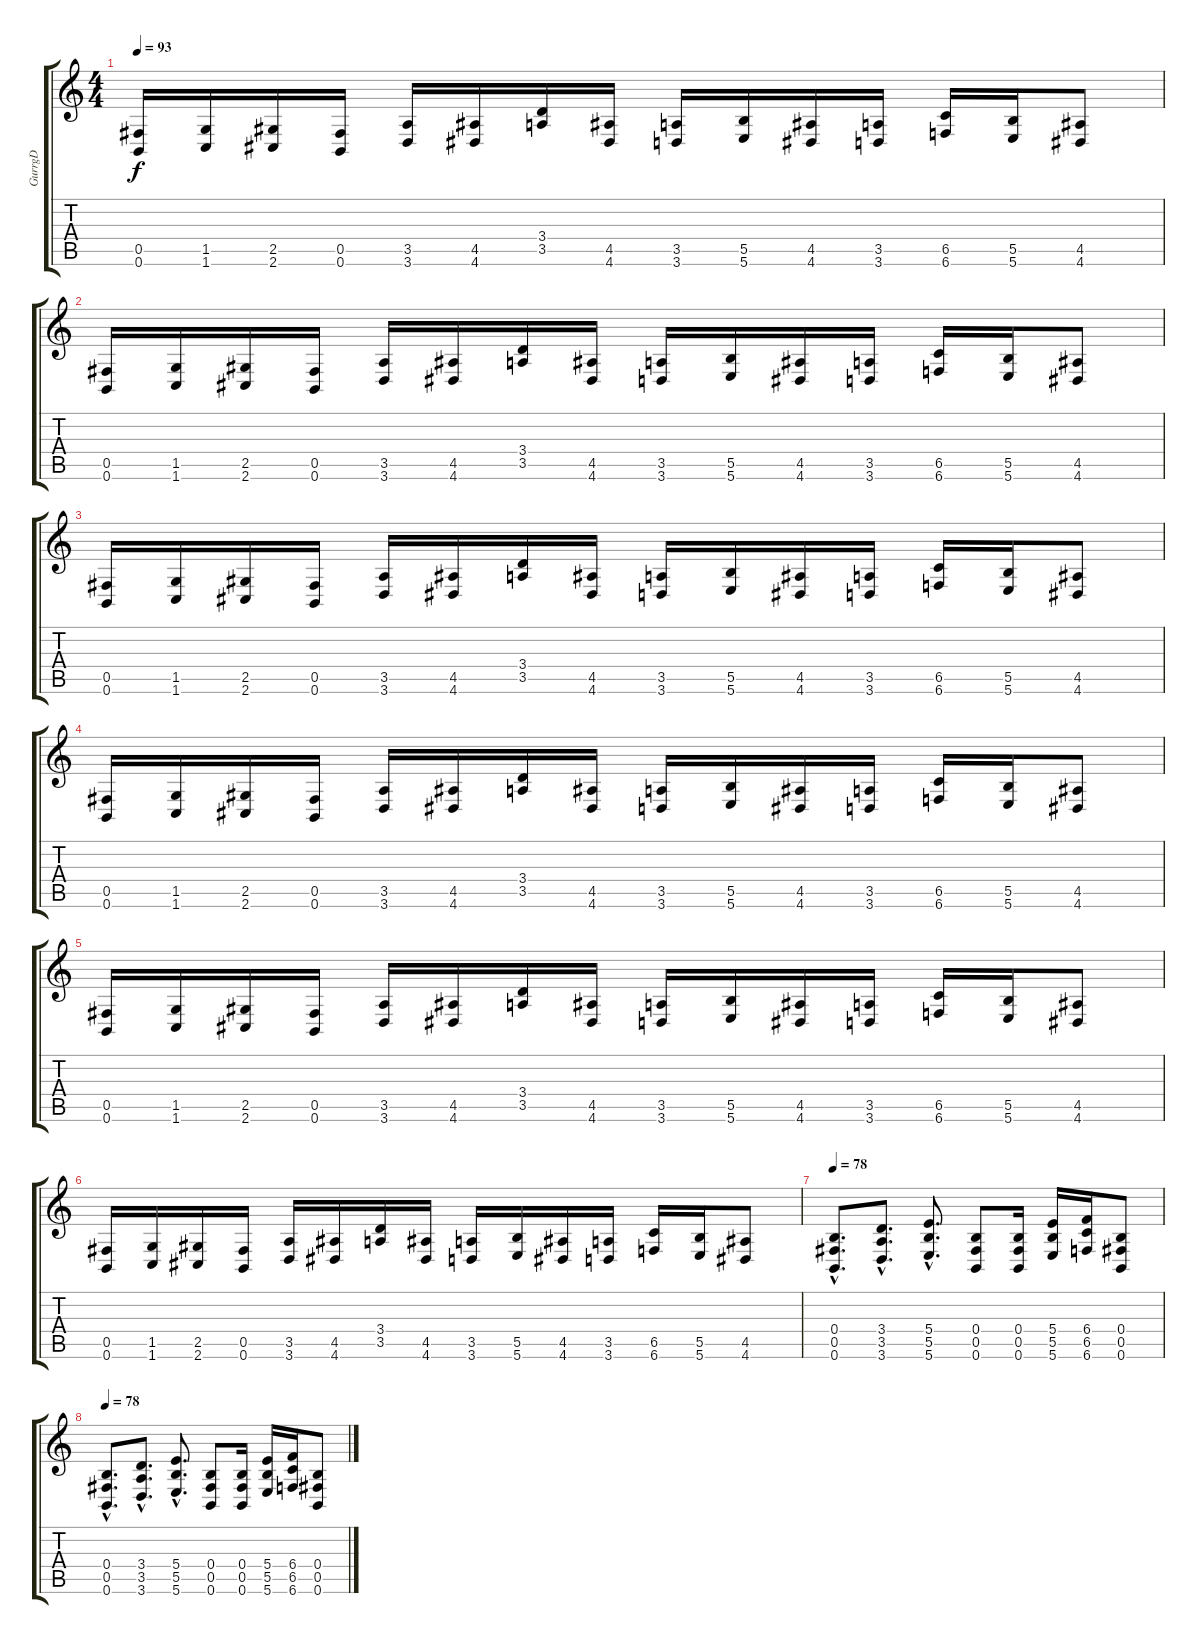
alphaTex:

\track ("GurrgD" "GurrgD") {instrument overdrivenguitar}
\staff {score tabs}
\tuning (Db4 Ab3 E3 B2 Gb2 B1) {hide}
\ts (4 4)
\tempo 93
\clef g2
\ks c
(0.5 0.6).16{dy f} (1.5 1.6).16 (2.5 2.6).16 (0.5 0.6).16 (3.5 3.6).16 (4.5 4.6).16 (3.4 3.5).16 (4.5 4.6).16 (3.5 3.6).16 (5.5 5.6).16 (4.5 4.6).16 (3.5 3.6).16 (6.5 6.6).16 (5.5 5.6).16 (4.5 4.6).8 |
(0.5 0.6).16 (1.5 1.6).16 (2.5 2.6).16 (0.5 0.6).16 (3.5 3.6).16 (4.5 4.6).16 (3.4 3.5).16 (4.5 4.6).16 (3.5 3.6).16 (5.5 5.6).16 (4.5 4.6).16 (3.5 3.6).16 (6.5 6.6).16 (5.5 5.6).16 (4.5 4.6).8 |
(0.5 0.6).16 (1.5 1.6).16 (2.5 2.6).16 (0.5 0.6).16 (3.5 3.6).16 (4.5 4.6).16 (3.4 3.5).16 (4.5 4.6).16 (3.5 3.6).16 (5.5 5.6).16 (4.5 4.6).16 (3.5 3.6).16 (6.5 6.6).16 (5.5 5.6).16 (4.5 4.6).8 |
(0.5 0.6).16 (1.5 1.6).16 (2.5 2.6).16 (0.5 0.6).16 (3.5 3.6).16 (4.5 4.6).16 (3.4 3.5).16 (4.5 4.6).16 (3.5 3.6).16 (5.5 5.6).16 (4.5 4.6).16 (3.5 3.6).16 (6.5 6.6).16 (5.5 5.6).16 (4.5 4.6).8 |
(0.5 0.6).16 (1.5 1.6).16 (2.5 2.6).16 (0.5 0.6).16 (3.5 3.6).16 (4.5 4.6).16 (3.4 3.5).16 (4.5 4.6).16 (3.5 3.6).16 (5.5 5.6).16 (4.5 4.6).16 (3.5 3.6).16 (6.5 6.6).16 (5.5 5.6).16 (4.5 4.6).8 |
(0.5 0.6).16 (1.5 1.6).16 (2.5 2.6).16 (0.5 0.6).16 (3.5 3.6).16 (4.5 4.6).16 (3.4 3.5).16 (4.5 4.6).16 (3.5 3.6).16 (5.5 5.6).16 (4.5 4.6).16 (3.5 3.6).16 (6.5 6.6).16 (5.5 5.6).16 (4.5 4.6).8 |
\tempo 78
(0.4{hac} 0.5{hac} 0.6{hac}).8{d} (3.4{hac} 3.5{hac} 3.6{hac}).8{d} (5.4{hac} 5.5{hac} 5.6{hac}).8{d} (0.4 0.5 0.6).8 (0.4 0.5 0.6).16 (5.4 5.5 5.6).16 (6.4 6.5 6.6).16 (0.4 0.5 0.6).8 |
\tempo 78
(0.4{hac} 0.5{hac} 0.6{hac}).8{d} (3.4{hac} 3.5{hac} 3.6{hac}).8{d} (5.4{hac} 5.5{hac} 5.6{hac}).8{d} (0.4 0.5 0.6).8 (0.4 0.5 0.6).16 (5.4 5.5 5.6).16 (6.4 6.5 6.6).16 (0.4 0.5 0.6).8
